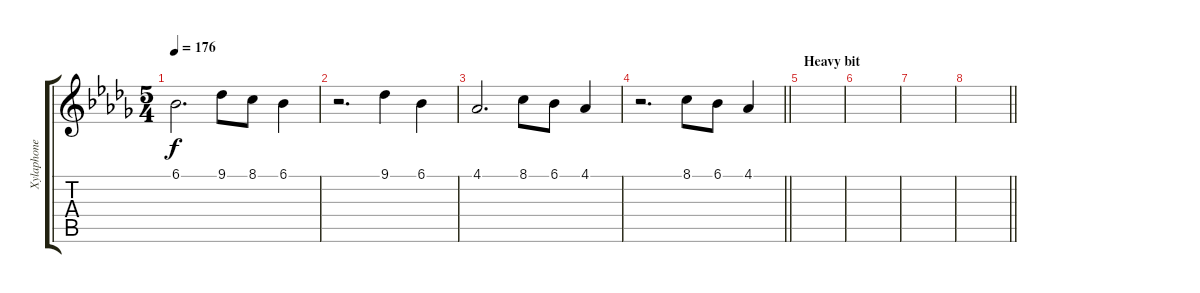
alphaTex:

\track ("Xylaphone" "Xylaphone") {instrument xylophone}
\staff {score tabs}
\tuning (E4 B3 G3 D3 A2 E2) {hide}
\ts (5 4)
\tempo 176
\clef g2
\ks db
6.1.2{d dy f} 9.1.8 8.1.8 6.1.4 |
r.2{d} 9.1.4 6.1.4 |
4.1.2{d} 8.1.8 6.1.8 4.1.4 |
\barLineRight lightlight
r.2{d} 8.1.8 6.1.8 4.1.4 |
\section ("" "Heavy bit")
|
|
|
\barLineRight lightlight
